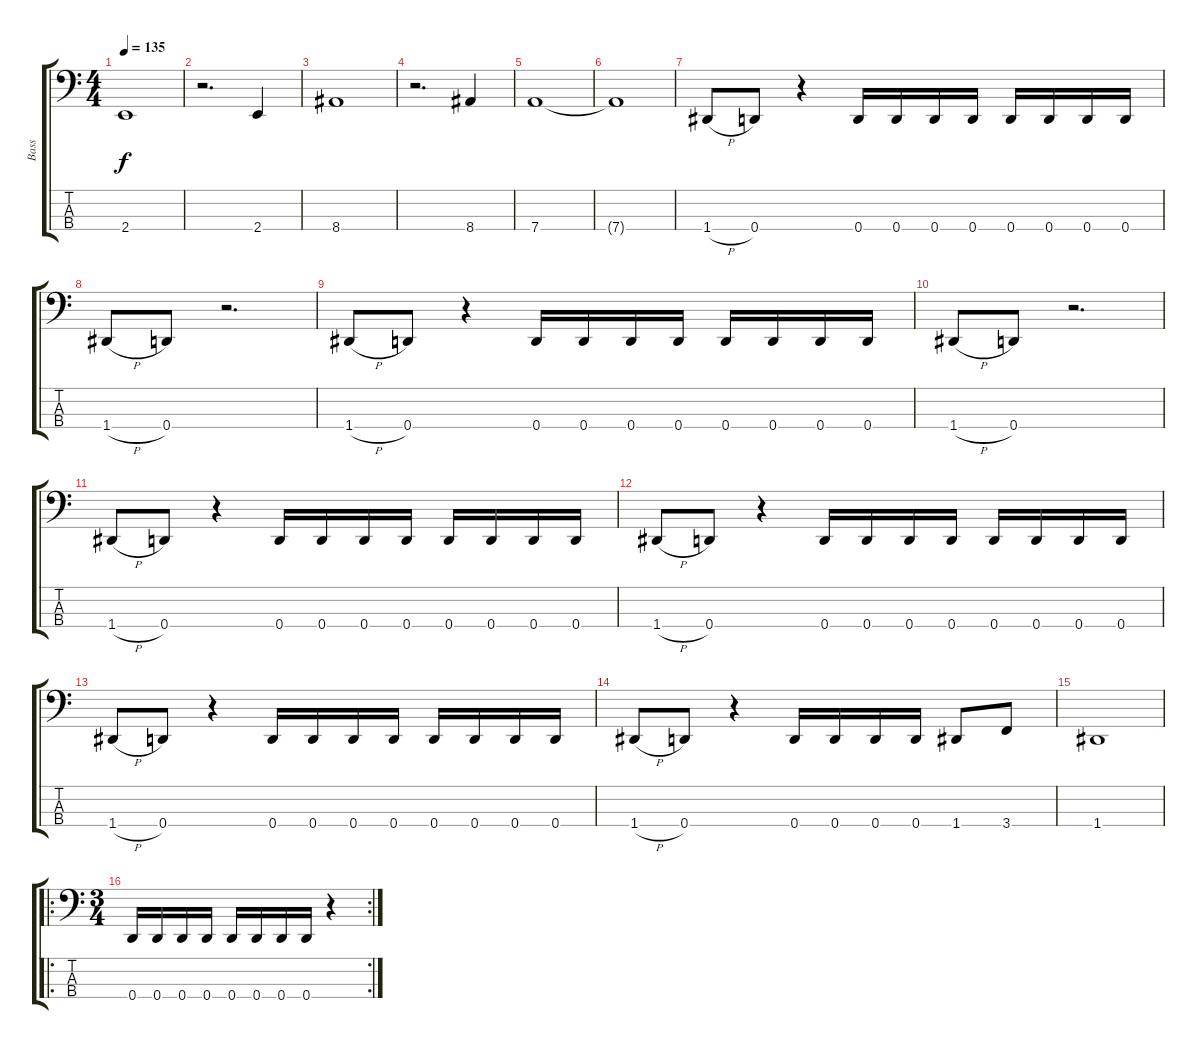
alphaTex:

\track ("Bass" "Bass") {instrument electricbassfinger}
\staff {score tabs}
\tuning (G2 D2 A1 D1) {hide}
\ts (4 4)
\tempo 135
\clef f4
\ks c
2.4.1{dy f} |
r.2{d} 2.4.4 |
8.4.1 |
r.2{d} 8.4.4 |
7.4.1 |
7.4{t}.1 |
1.4{h}.8 0.4.8 r.4 0.4.16 0.4.16 0.4.16 0.4.16 0.4.16 0.4.16 0.4.16 0.4.16 |
1.4{h}.8 0.4.8 r.2{d} |
1.4{h}.8 0.4.8 r.4 0.4.16 0.4.16 0.4.16 0.4.16 0.4.16 0.4.16 0.4.16 0.4.16 |
1.4{h}.8 0.4.8 r.2{d} |
1.4{h}.8 0.4.8 r.4 0.4.16 0.4.16 0.4.16 0.4.16 0.4.16 0.4.16 0.4.16 0.4.16 |
1.4{h}.8 0.4.8 r.4 0.4.16 0.4.16 0.4.16 0.4.16 0.4.16 0.4.16 0.4.16 0.4.16 |
1.4{h}.8 0.4.8 r.4 0.4.16 0.4.16 0.4.16 0.4.16 0.4.16 0.4.16 0.4.16 0.4.16 |
1.4{h}.8 0.4.8 r.4 0.4.16 0.4.16 0.4.16 0.4.16 1.4.8 3.4.8 |
1.4.1 |
\ro
\rc 2
\ts (3 4)
0.4.16 0.4.16 0.4.16 0.4.16 0.4.16 0.4.16 0.4.16 0.4.16 r.4
